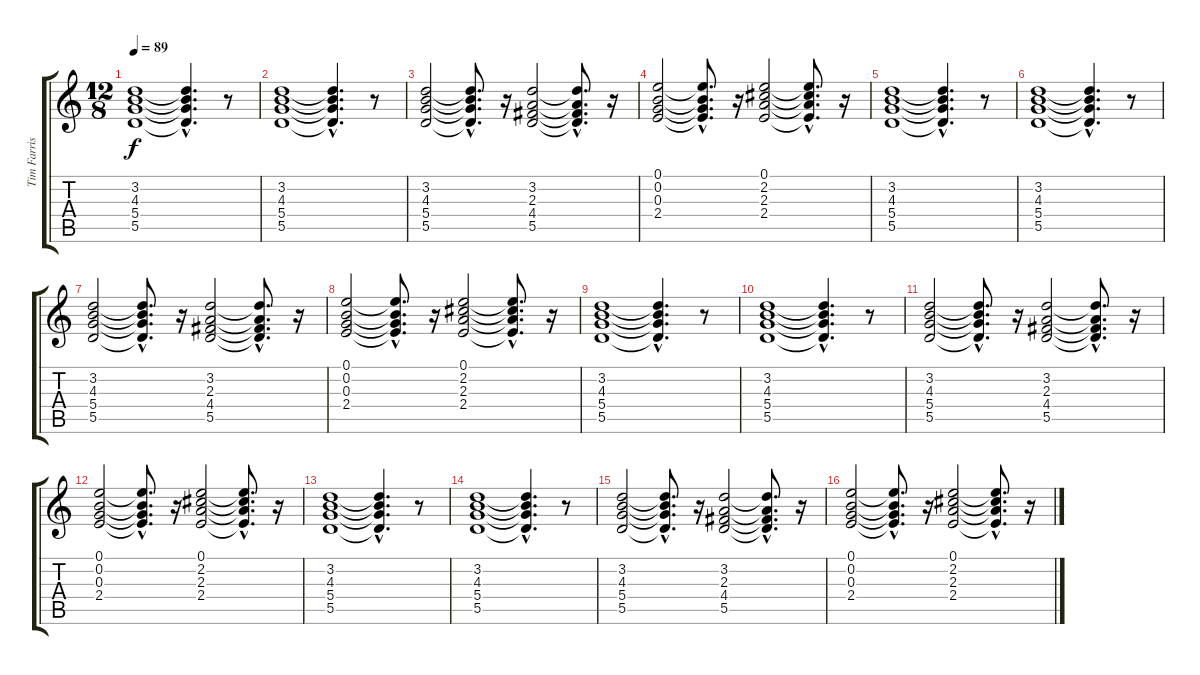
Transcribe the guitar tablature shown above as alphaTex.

\track ("Tim Farriss" "Tim Farris") {instrument acousticguitarsteel}
\staff {score tabs}
\tuning (E4 B3 G3 D3 A2 E2) {hide}
\ts (12 8)
\tempo 89
\clef g2
\ks c
(3.2 4.3 5.4 5.5).1{dy f instrument acousticguitarsteel} (3.2{hac t} 4.3{hac t} 5.4{hac t} 5.5{hac t}).4{d} r.8 |
(3.2 4.3 5.4 5.5).1 (3.2{hac t} 4.3{hac t} 5.4{hac t} 5.5{hac t}).4{d} r.8 |
(3.2 4.3 5.4 5.5).2 (3.2{hac t} 4.3{hac t} 5.4{hac t} 5.5{hac t}).8{d} r.16 (3.2 2.3 4.4 5.5).2 (3.2{hac t} 2.3{hac t} 4.4{hac t} 5.5{hac t}).8{d} r.16 |
(0.1 0.2 0.3 2.4).2 (0.1{hac t} 0.2{hac t} 0.3{hac t} 2.4{hac t}).8{d} r.16 (0.1 2.2 2.3 2.4).2 (0.1{hac t} 2.2{hac t} 2.3{hac t} 2.4{hac t}).8{d} r.16 |
(3.2 4.3 5.4 5.5).1 (3.2{hac t} 4.3{hac t} 5.4{hac t} 5.5{hac t}).4{d} r.8 |
(3.2 4.3 5.4 5.5).1 (3.2{hac t} 4.3{hac t} 5.4{hac t} 5.5{hac t}).4{d} r.8 |
(3.2 4.3 5.4 5.5).2 (3.2{hac t} 4.3{hac t} 5.4{hac t} 5.5{hac t}).8{d} r.16 (3.2 2.3 4.4 5.5).2 (3.2{hac t} 2.3{hac t} 4.4{hac t} 5.5{hac t}).8{d} r.16 |
(0.1 0.2 0.3 2.4).2 (0.1{hac t} 0.2{hac t} 0.3{hac t} 2.4{hac t}).8{d} r.16 (0.1 2.2 2.3 2.4).2 (0.1{hac t} 2.2{hac t} 2.3{hac t} 2.4{hac t}).8{d} r.16 |
(3.2 4.3 5.4 5.5).1 (3.2{hac t} 4.3{hac t} 5.4{hac t} 5.5{hac t}).4{d} r.8 |
(3.2 4.3 5.4 5.5).1 (3.2{hac t} 4.3{hac t} 5.4{hac t} 5.5{hac t}).4{d} r.8 |
(3.2 4.3 5.4 5.5).2 (3.2{hac t} 4.3{hac t} 5.4{hac t} 5.5{hac t}).8{d} r.16 (3.2 2.3 4.4 5.5).2 (3.2{hac t} 2.3{hac t} 4.4{hac t} 5.5{hac t}).8{d} r.16 |
(0.1 0.2 0.3 2.4).2 (0.1{hac t} 0.2{hac t} 0.3{hac t} 2.4{hac t}).8{d} r.16 (0.1 2.2 2.3 2.4).2 (0.1{hac t} 2.2{hac t} 2.3{hac t} 2.4{hac t}).8{d} r.16 |
(3.2 4.3 5.4 5.5).1 (3.2{hac t} 4.3{hac t} 5.4{hac t} 5.5{hac t}).4{d} r.8 |
(3.2 4.3 5.4 5.5).1 (3.2{hac t} 4.3{hac t} 5.4{hac t} 5.5{hac t}).4{d} r.8 |
(3.2 4.3 5.4 5.5).2 (3.2{hac t} 4.3{hac t} 5.4{hac t} 5.5{hac t}).8{d} r.16 (3.2 2.3 4.4 5.5).2 (3.2{hac t} 2.3{hac t} 4.4{hac t} 5.5{hac t}).8{d} r.16 |
(0.1 0.2 0.3 2.4).2 (0.1{hac t} 0.2{hac t} 0.3{hac t} 2.4{hac t}).8{d} r.16 (0.1 2.2 2.3 2.4).2 (0.1{hac t} 2.2{hac t} 2.3{hac t} 2.4{hac t}).8{d} r.16
